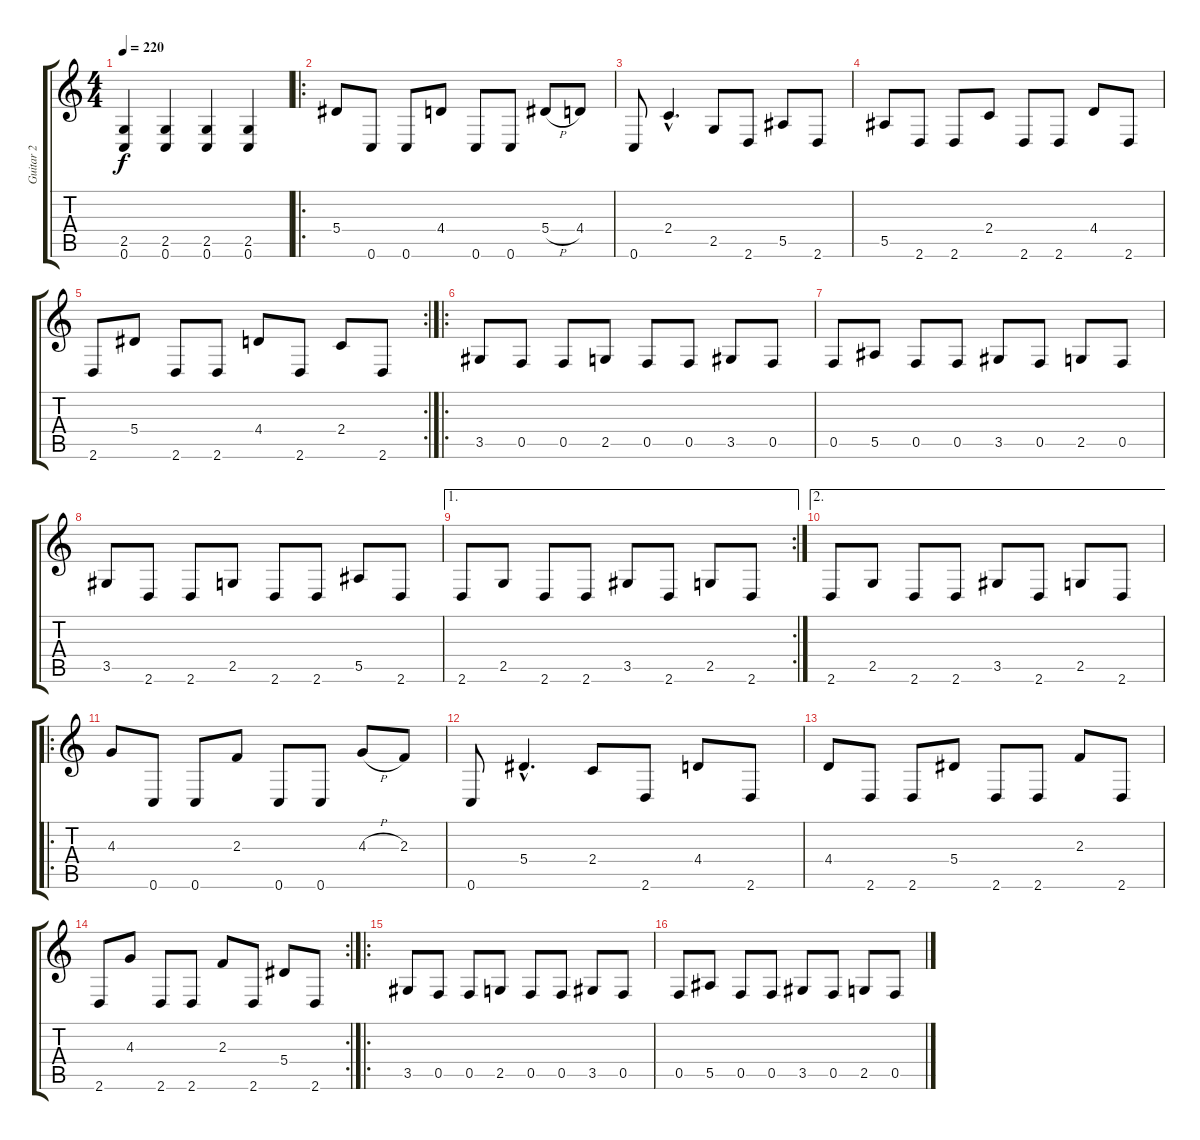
\track ("Guitar 2" "Guitar 2") {instrument distortionguitar}
\staff {score tabs}
\tuning (C4 G3 Eb3 Bb2 F2 C2) {hide}
\ts (4 4)
\tempo 220
\clef g2
\ks c
(2.5 0.6).4{dy f instrument distortionguitar} (2.5 0.6).4 (2.5 0.6).4 (2.5 0.6).4 |
\ro
5.4.8 0.6.8 0.6.8 4.4.8 0.6.8 0.6.8 5.4{h}.8 4.4.8 |
0.6.8 2.4{hac}.4{d} 2.5.8 2.6.8 5.5.8 2.6.8 |
5.5.8 2.6.8 2.6.8 2.4.8 2.6.8 2.6.8 4.4.8 2.6.8 |
\rc 2
2.6.8 5.4.8 2.6.8 2.6.8 4.4.8 2.6.8 2.4.8 2.6.8 |
\ro
3.5.8 0.5.8 0.5.8 2.5.8 0.5.8 0.5.8 3.5.8 0.5.8 |
0.5.8 5.5.8 0.5.8 0.5.8 3.5.8 0.5.8 2.5.8 0.5.8 |
3.5.8 2.6.8 2.6.8 2.5.8 2.6.8 2.6.8 5.5.8 2.6.8 |
\ae 1
\rc 2
2.6.8 2.5.8 2.6.8 2.6.8 3.5.8 2.6.8 2.5.8 2.6.8 |
\ae 2
2.6.8 2.5.8 2.6.8 2.6.8 3.5.8 2.6.8 2.5.8 2.6.8 |
\ro
4.3.8 0.6.8 0.6.8 2.3.8 0.6.8 0.6.8 4.3{h}.8 2.3.8 |
0.6.8 5.4{hac}.4{d} 2.4.8 2.6.8 4.4.8 2.6.8 |
4.4.8 2.6.8 2.6.8 5.4.8 2.6.8 2.6.8 2.3.8 2.6.8 |
\rc 2
2.6.8 4.3.8 2.6.8 2.6.8 2.3.8 2.6.8 5.4.8 2.6.8 |
\ro
3.5.8 0.5.8 0.5.8 2.5.8 0.5.8 0.5.8 3.5.8 0.5.8 |
0.5.8 5.5.8 0.5.8 0.5.8 3.5.8 0.5.8 2.5.8 0.5.8
